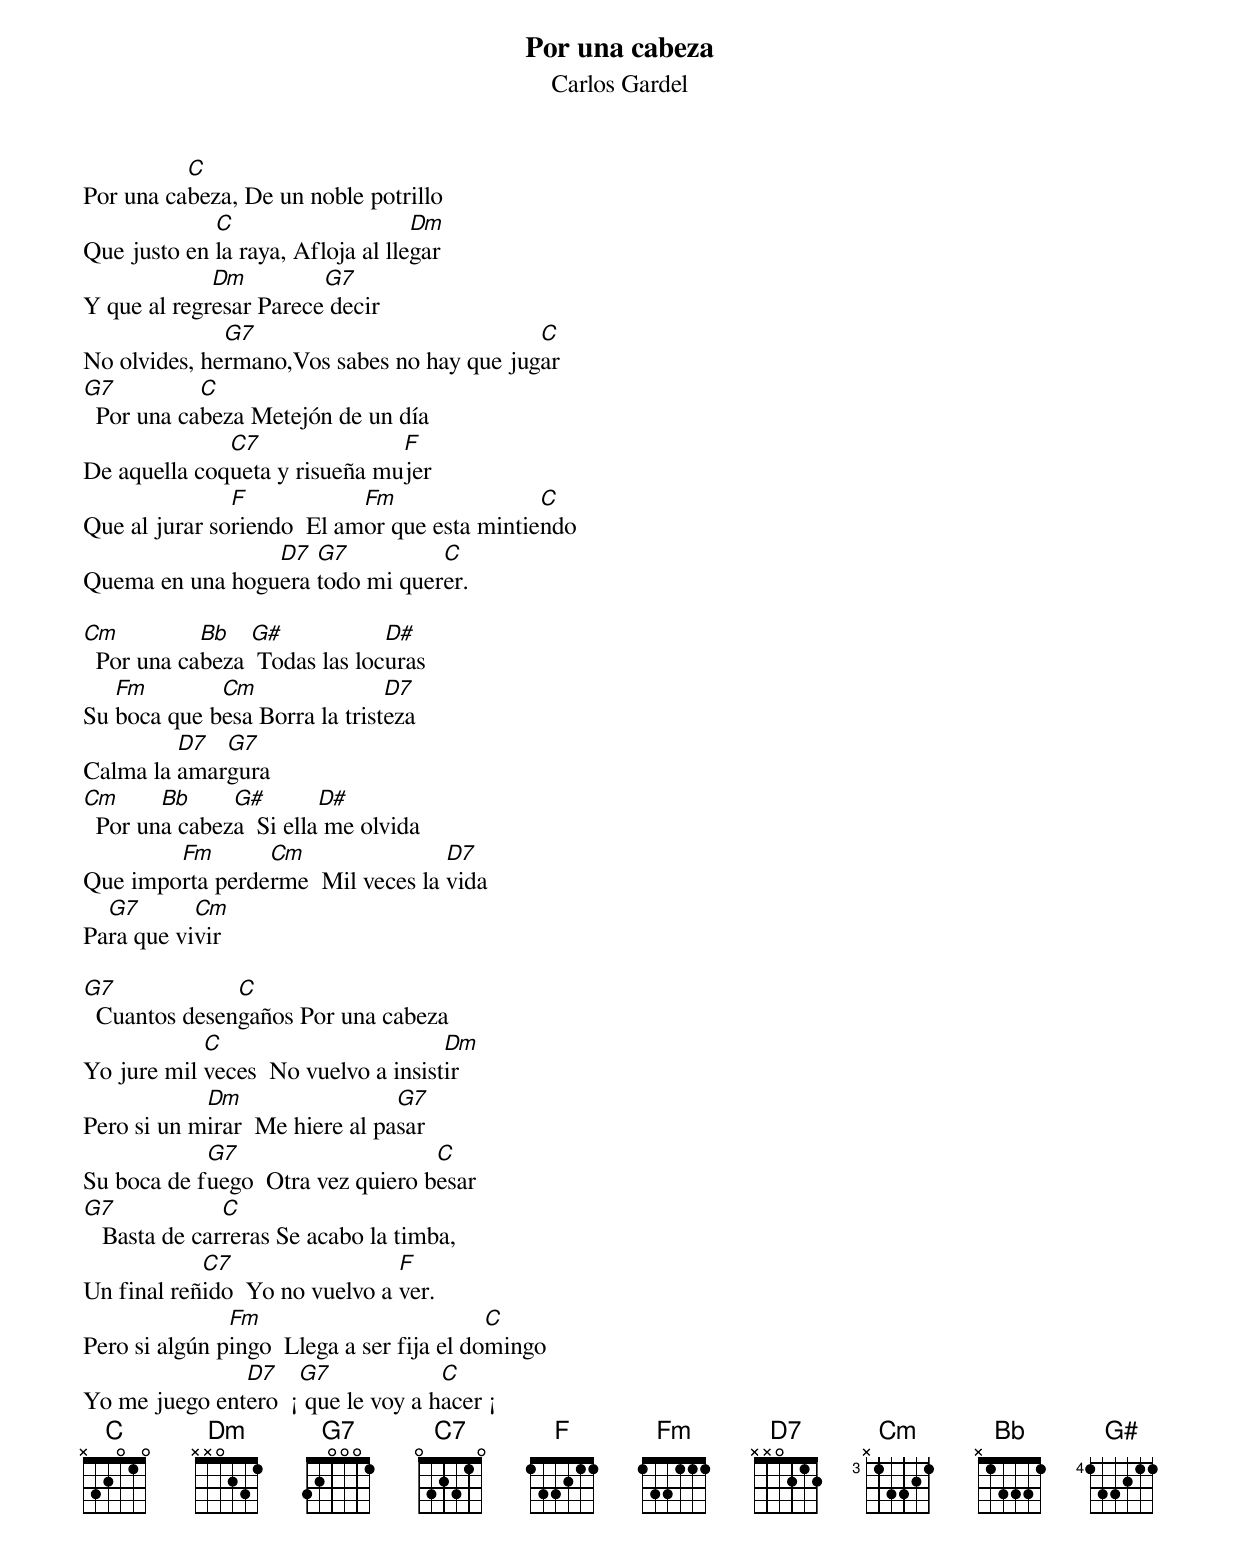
Por una cabeza
Carlos Gardel

          C
Por una cabeza, De un noble potrillo
             C                     Dm
Que justo en la raya, Afloja al llegar
             Dm         G7
Y que al regresar Parece decir
              G7                            C
No olvides, hermano,Vos sabes no hay que jugar
G7          C
  Por una cabeza Metejón de un día
              C7               F
De aquella coqueta y risueña mujer
               F            Fm                C
Que al jurar soriendo  El amor que esta mintiendo
                 D7  G7          C
Quema en una hoguera todo mi querer.

Cm          Bb   G#            D#
  Por una cabeza  Todas las locuras
   Fm        Cm                D7
Su boca que besa Borra la tristeza
         D7  G7
Calma la amargura
Cm      Bb     G#        D#
  Por una cabeza  Si ella me olvida
        Fm       Cm                D7
Que importa perderme  Mil veces la vida
  G7       Cm
Para que vivir

G7             C
  Cuantos desengaños Por una cabeza
            C                        Dm
Yo jure mil veces  No vuelvo a insistir
            Dm                  G7
Pero si un mirar  Me hiere al pasar
            G7                     C
Su boca de fuego  Otra vez quiero besar
G7             C
   Basta de carreras Se acabo la timba,
            C7                  F
Un final reñido  Yo no vuelvo a ver.
               Fm                          C
Pero si algún pingo  Llega a ser fija el domingo
               D7    G7             C
Yo me juego entero  ¡ que le voy a hacer ¡
